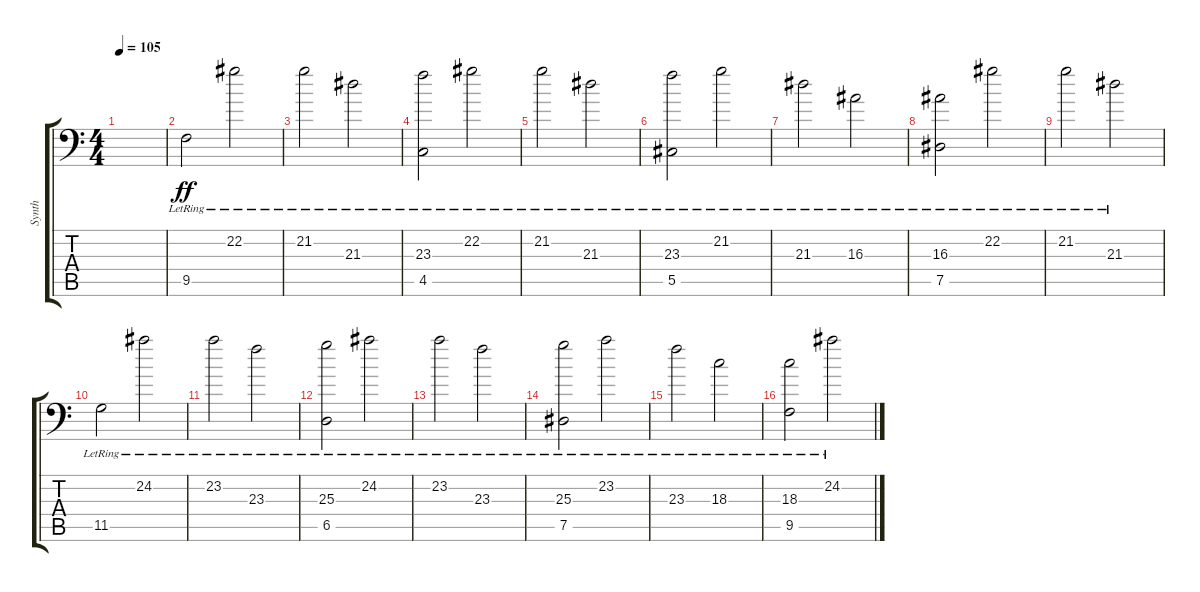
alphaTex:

\track ("Synth" "Synth") {instrument acousticgrandpiano}
\staff {score tabs}
\tuning (Eb4 Bb3 Gb3 Db3 Ab2 Db1) {hide}
\ts (4 4)
\tempo 105
\clef f4
\ks c
|
9.5{lr}.2{dy ff} 22.2{lr}.2 |
21.2{lr}.2 21.3{lr}.2 |
(23.3{lr} 4.5{lr}).2 22.2{lr}.2 |
21.2{lr}.2 21.3{lr}.2 |
(23.3{lr} 5.5{lr}).2 21.2{lr}.2 |
21.3{lr}.2 16.3{lr}.2 |
(16.3{lr} 7.5{lr}).2 22.2{lr}.2 |
21.2{lr}.2 21.3{lr}.2 |
11.5{lr}.2 24.2{lr}.2 |
23.2{lr}.2 23.3{lr}.2 |
(25.3{lr} 6.5{lr}).2 24.2{lr}.2 |
23.2{lr}.2 23.3{lr}.2 |
(25.3{lr} 7.5{lr}).2 23.2{lr}.2 |
23.3{lr}.2 18.3{lr}.2 |
(18.3{lr} 9.5{lr}).2 24.2{lr}.2
